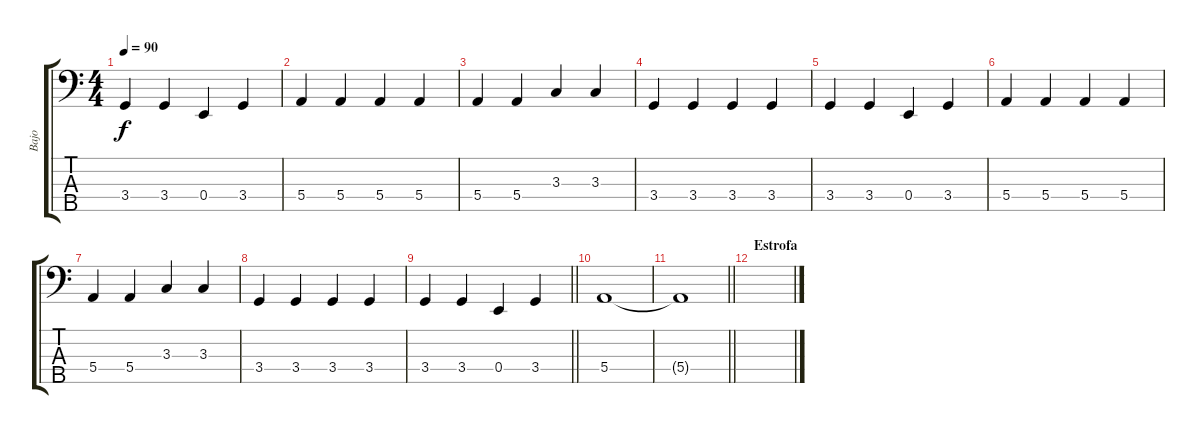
\track ("Bajo" "Bajo") {instrument electricbassfinger}
\staff {score tabs}
\tuning (G2 D2 A1 E1 B0) {hide}
\ts (4 4)
\tempo 90
\clef f4
\ks c
3.4.4{dy f} 3.4.4 0.4.4 3.4.4 |
5.4.4 5.4.4 5.4.4 5.4.4 |
5.4.4 5.4.4 3.3.4 3.3.4 |
3.4.4 3.4.4 3.4.4 3.4.4 |
3.4.4 3.4.4 0.4.4 3.4.4 |
5.4.4 5.4.4 5.4.4 5.4.4 |
5.4.4 5.4.4 3.3.4 3.3.4 |
3.4.4 3.4.4 3.4.4 3.4.4 |
\barLineRight lightlight
3.4.4 3.4.4 0.4.4 3.4.4 |
5.4.1 |
\barLineRight lightlight
5.4{t}.1 |
\section ("" "Estrofa")
